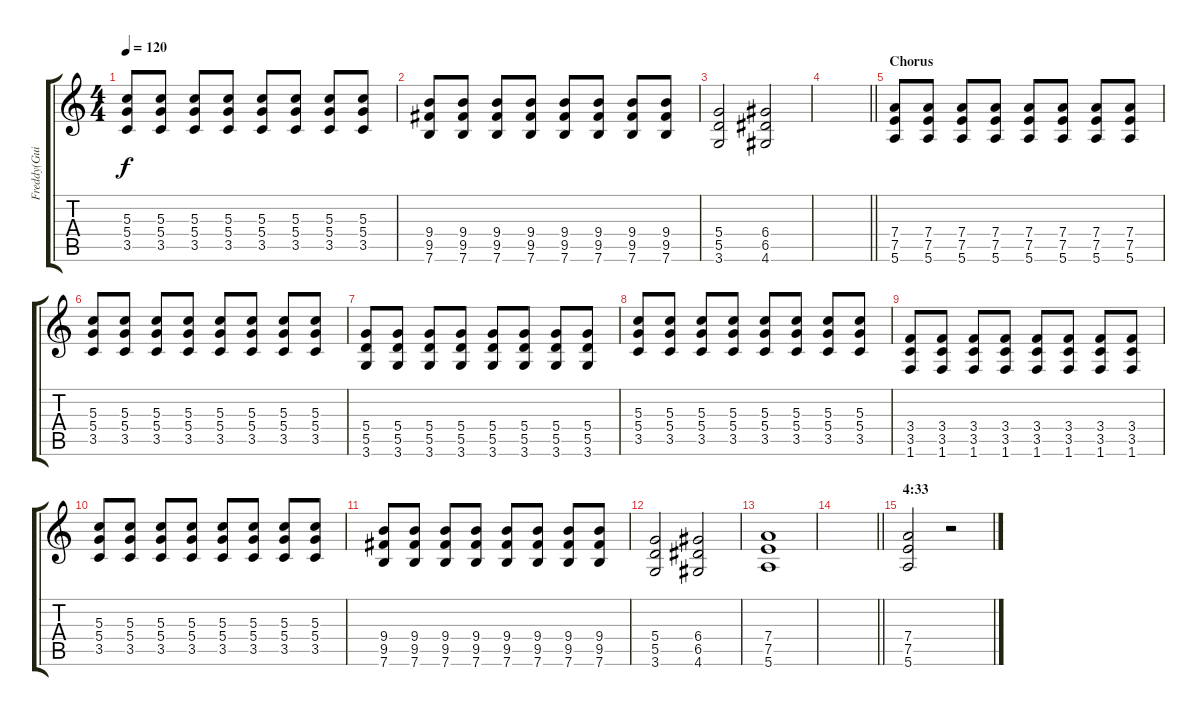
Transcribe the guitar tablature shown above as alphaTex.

\track ("Freddy(Guitar)" "Freddy(Gui") {instrument distortionguitar}
\staff {score tabs}
\tuning (E4 B3 G3 D3 A2 E2) {hide}
\ts (4 4)
\tempo 120
\clef g2
\ks c
(5.3 5.4 3.5).8{dy f} (5.3 5.4 3.5).8 (5.3 5.4 3.5).8 (5.3 5.4 3.5).8 (5.3 5.4 3.5).8 (5.3 5.4 3.5).8 (5.3 5.4 3.5).8 (5.3 5.4 3.5).8 |
(9.4 9.5 7.6).8 (9.4 9.5 7.6).8 (9.4 9.5 7.6).8 (9.4 9.5 7.6).8 (9.4 9.5 7.6).8 (9.4 9.5 7.6).8 (9.4 9.5 7.6).8 (9.4 9.5 7.6).8 |
(5.4 5.5 3.6).2 (6.4 6.5 4.6).2 |
\barLineRight lightlight
|
\section ("" "Chorus")
(7.4 7.5 5.6).8 (7.4 7.5 5.6).8 (7.4 7.5 5.6).8 (7.4 7.5 5.6).8 (7.4 7.5 5.6).8 (7.4 7.5 5.6).8 (7.4 7.5 5.6).8 (7.4 7.5 5.6).8 |
(5.3 5.4 3.5).8 (5.3 5.4 3.5).8 (5.3 5.4 3.5).8 (5.3 5.4 3.5).8 (5.3 5.4 3.5).8 (5.3 5.4 3.5).8 (5.3 5.4 3.5).8 (5.3 5.4 3.5).8 |
(5.4 5.5 3.6).8 (5.4 5.5 3.6).8 (5.4 5.5 3.6).8 (5.4 5.5 3.6).8 (5.4 5.5 3.6).8 (5.4 5.5 3.6).8 (5.4 5.5 3.6).8 (5.4 5.5 3.6).8 |
(5.3 5.4 3.5).8 (5.3 5.4 3.5).8 (5.3 5.4 3.5).8 (5.3 5.4 3.5).8 (5.3 5.4 3.5).8 (5.3 5.4 3.5).8 (5.3 5.4 3.5).8 (5.3 5.4 3.5).8 |
(3.4 3.5 1.6).8 (3.4 3.5 1.6).8 (3.4 3.5 1.6).8 (3.4 3.5 1.6).8 (3.4 3.5 1.6).8 (3.4 3.5 1.6).8 (3.4 3.5 1.6).8 (3.4 3.5 1.6).8 |
(5.3 5.4 3.5).8 (5.3 5.4 3.5).8 (5.3 5.4 3.5).8 (5.3 5.4 3.5).8 (5.3 5.4 3.5).8 (5.3 5.4 3.5).8 (5.3 5.4 3.5).8 (5.3 5.4 3.5).8 |
(9.4 9.5 7.6).8 (9.4 9.5 7.6).8 (9.4 9.5 7.6).8 (9.4 9.5 7.6).8 (9.4 9.5 7.6).8 (9.4 9.5 7.6).8 (9.4 9.5 7.6).8 (9.4 9.5 7.6).8 |
(5.4 5.5 3.6).2 (6.4 6.5 4.6).2 |
(7.4 7.5 5.6).1 |
\barLineRight lightlight
|
\section ("" "4:33")
(7.4 7.5 5.6).2 r.2
